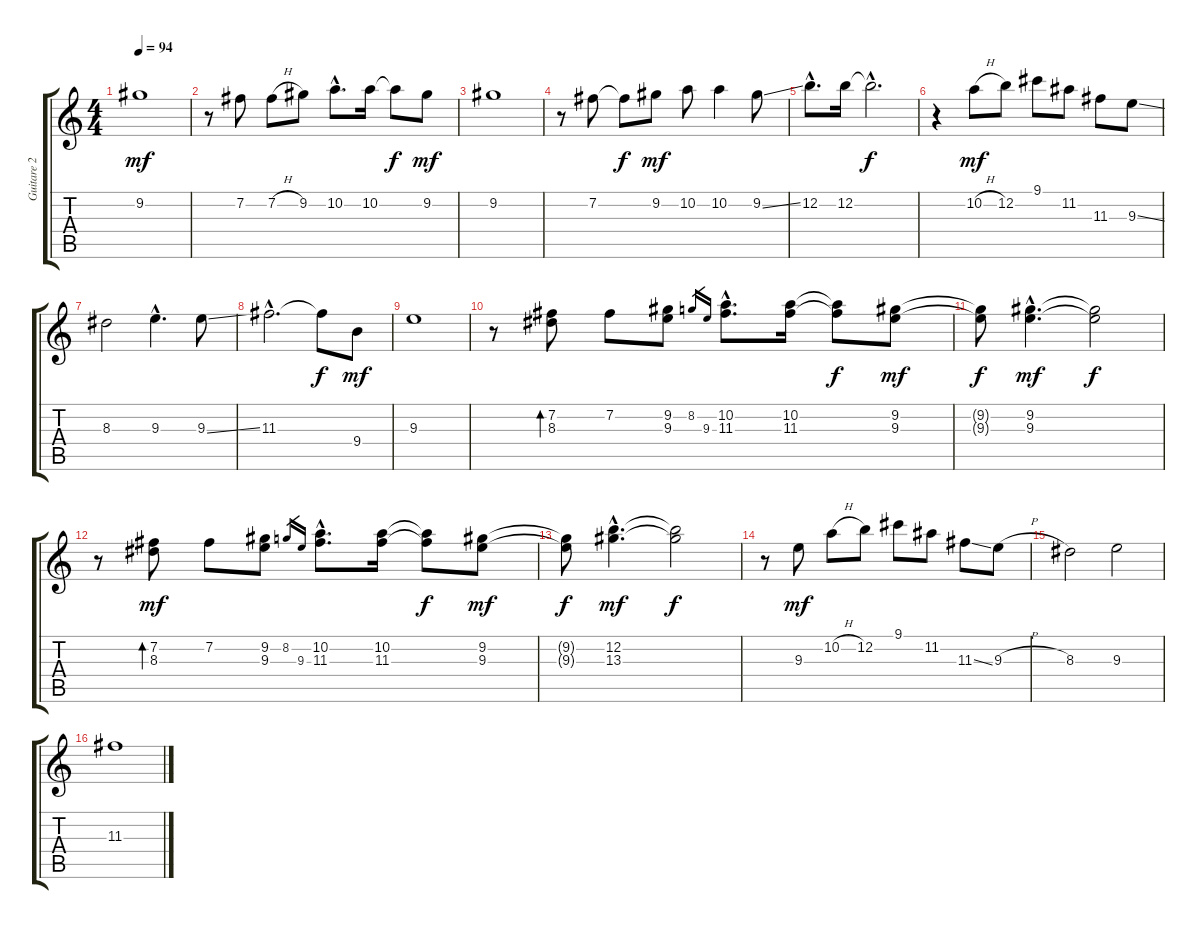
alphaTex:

\track ("Guitare 2" "Guitare 2") {instrument electricguitarjazz}
\staff {score tabs}
\tuning (E4 B3 G3 D3 A2 E2) {hide}
\ts (4 4)
\tempo 94
\clef g2
\ks c
9.2.1{dy mf instrument electricguitarjazz} |
r.8 7.2.8 7.2{h}.8 9.2.8 10.2{hac}.8{d} 10.2.16 10.2{t}.8{dy f} 9.2.8{dy mf} |
9.2.1 |
r.8 7.2.8 7.2{t}.8{dy f} 9.2.8{dy mf} 10.2.8 10.2.4 9.2{ss}.8 |
12.2{hac}.8{d} 12.2.16 12.2{hac t}.2{d dy f} |
r.4 10.2{h}.8{dy mf} 12.2.8 9.1.8 11.2.8 11.3.8 9.3{ss}.8 |
8.3.2 9.3{hac}.4{d} 9.3{ss}.8 |
11.3{hac}.2{d} 11.3{t}.8{dy f} 9.4.8{dy mf} |
9.3.1 |
r.8 (7.2 8.3).8{bd 240} 7.2.8 (9.2 9.3).8 8.2.16{gr} 9.3.16{gr} (10.2{hac} 11.3{hac}).8{d} (10.2 11.3).16 (10.2{t} 11.3{t}).8{dy f} (9.2 9.3).8{dy mf} |
(9.2{t} 9.3{t}).8{dy f} (9.2{hac} 9.3{hac}).4{d dy mf} (9.2{t} 9.3{t}).2{dy f} |
r.8 (7.2 8.3).8{bd 240 dy mf} 7.2.8 (9.2 9.3).8 8.2.16{gr} 9.3.16{gr} (10.2{hac} 11.3{hac}).8{d} (10.2 11.3).16 (10.2{t} 11.3{t}).8{dy f} (9.2 9.3).8{dy mf} |
(9.2{t} 9.3{t}).8{dy f} (12.2{hac} 13.3{hac}).4{d dy mf} (12.2{t} 13.3{t}).2{dy f} |
r.8 9.3.8{dy mf} 10.2{h}.8 12.2.8 9.1.8 11.2.8 11.3{ss}.8 9.3{h}.8 |
8.3.2 9.3.2 |
11.3.1
